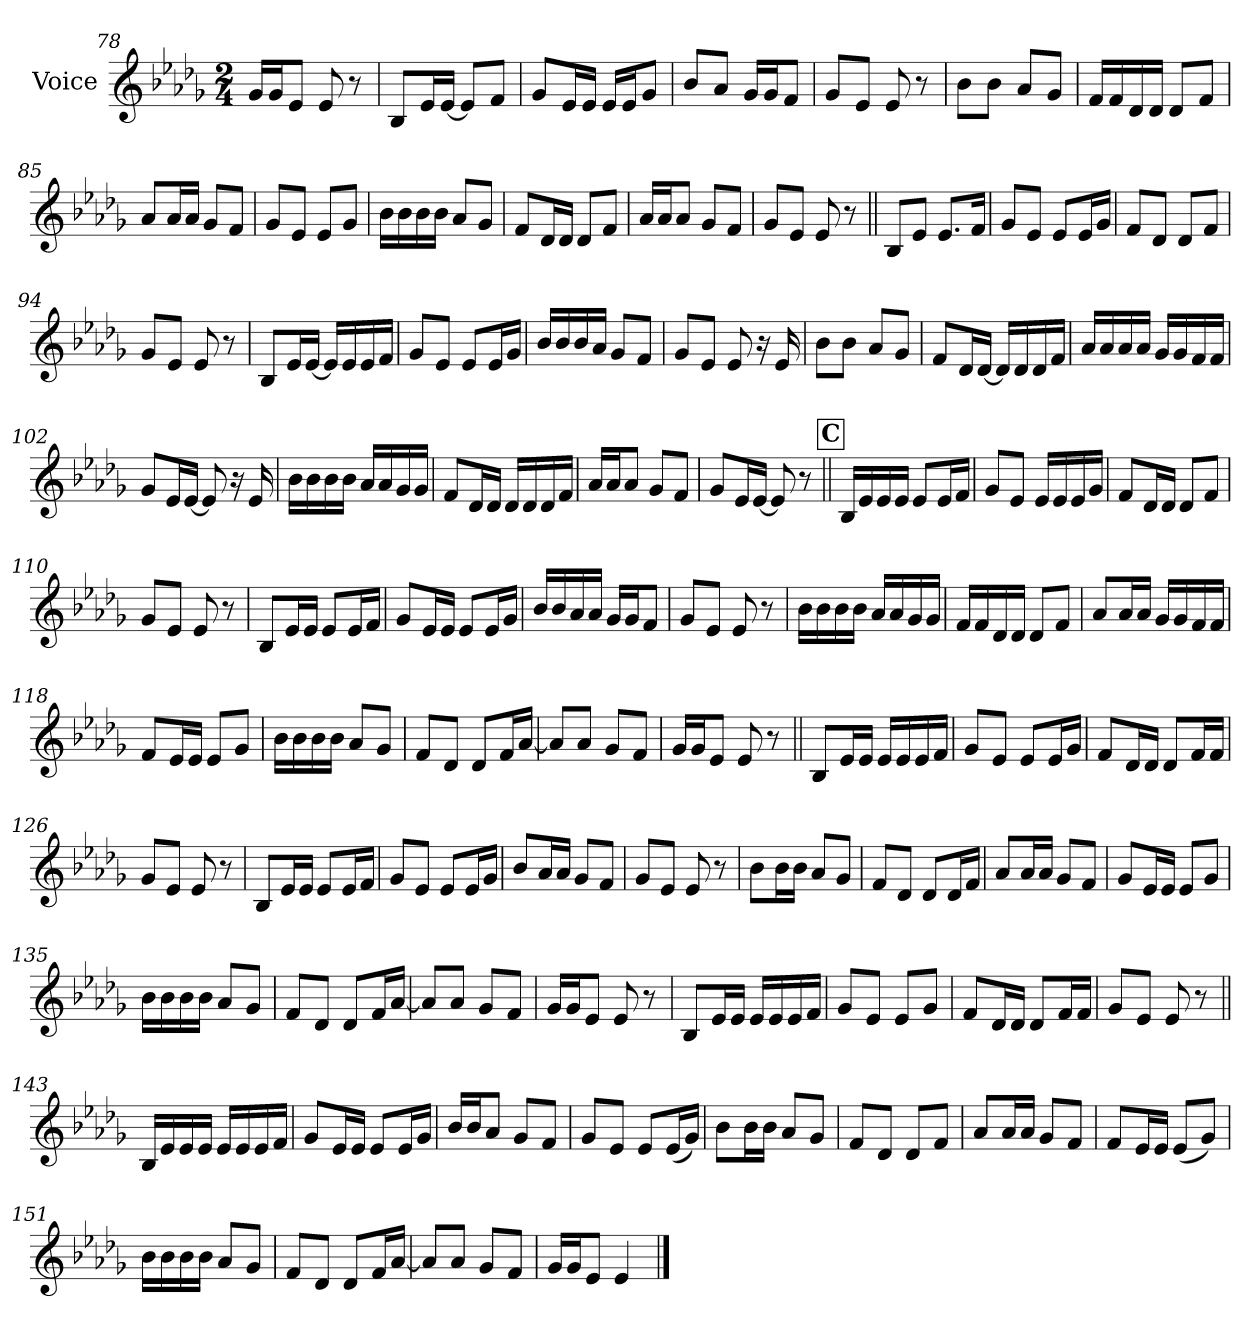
**kern
*part1
*staff1
*I"Voice
*I'Vc.
*clefG2
*k[b-e-a-d-g-]
*M2/4
=78
16g-LL
16g-J
8e-J
8e-
8r
=79
8B-L
16e-L
[16e-JJ
8e-L]
8fJ
=80
8g-L
16e-L
16e-JJ
16e-LL
16e-J
8g-J
=81
8b-L
8a-J
16g-LL
16g-J
8fJ
=82
8g-L
8e-J
8e-
8r
=83
8b-L
8b-J
8a-L
8g-J
=84
16fLL
16f
16d-
16d-JJ
8d-L
8fJ
=85
8a-L
16a-L
16a-JJ
8g-L
8fJ
=86
8g-L
8e-J
8e-L
8g-J
=87
16b-LL
16b-
16b-
16b-JJ
8a-L
8g-J
=88
8fL
16d-L
16d-JJ
8d-L
8fJ
=89
16a-LL
16a-J
8a-J
8g-L
8fJ
=90
8g-L
8e-J
8e-
8r
=91||
8B-L
8e-J
8.e-L
16fJk
=92
8g-L
8e-J
8e-L
16e-L
16g-JJ
=93
8fL
8d-J
8d-L
8fJ
=94
8g-L
8e-J
8e-
8r
=95
8B-L
16e-L
[16e-JJ
16e-LL]
16e-
16e-
16fJJ
=96
8g-L
8e-J
8e-L
16e-L
16g-JJ
=97
16b-LL
16b-
16b-
16a-JJ
8g-L
8fJ
=98
8g-L
8e-J
8e-
16r
16e-
=99
8b-L
8b-J
8a-L
8g-J
=100
8fL
16d-L
[16d-JJ
16d-LL]
16d-
16d-
16fJJ
=101
16a-LL
16a-
16a-
16a-JJ
16g-LL
16g-
16f
16fJJ
=102
8g-L
16e-L
[16e-JJ
8e-]
16r
16e-
=103
16b-LL
16b-
16b-
16b-JJ
16a-LL
16a-
16g-
16g-JJ
=104
8fL
16d-L
16d-JJ
16d-LL
16d-
16d-
16fJJ
=105
16a-LL
16a-J
8a-J
8g-L
8fJ
=106
8g-L
16e-L
[16e-JJ
8e-]
8r
!!LO:REH:place=s1:a:B:fs=14:t=C
=107||
16B-LL
16e-
16e-
16e-JJ
8e-L
16e-L
16fJJ
=108
8g-L
8e-J
16e-LL
16e-
16e-
16g-JJ
=109
8fL
16d-L
16d-JJ
8d-L
8fJ
=110
8g-L
8e-J
8e-
8r
=111
8B-L
16e-L
16e-JJ
8e-L
16e-L
16fJJ
=112
8g-L
16e-L
16e-JJ
8e-L
16e-L
16g-JJ
=113
16b-LL
16b-
16a-
16a-JJ
16g-LL
16g-J
8fJ
=114
8g-L
8e-J
8e-
8r
=115
16b-LL
16b-
16b-
16b-JJ
16a-LL
16a-
16g-
16g-JJ
=116
16fLL
16f
16d-
16d-JJ
8d-L
8fJ
=117
8a-L
16a-L
16a-JJ
16g-LL
16g-
16f
16fJJ
=118
8fL
16e-L
16e-JJ
8e-L
8g-J
=119
16b-LL
16b-
16b-
16b-JJ
8a-L
8g-J
=120
8fL
8d-J
8d-L
16fL
[16a-JJ
=121
8a-L]
8a-J
8g-L
8fJ
=122
16g-LL
16g-J
8e-J
8e-
8r
=123||
8B-L
16e-L
16e-JJ
16e-LL
16e-
16e-
16fJJ
=124
8g-L
8e-J
8e-L
16e-L
16g-JJ
=125
8fL
16d-L
16d-JJ
8d-L
16fL
16fJJ
=126
8g-L
8e-J
8e-
8r
=127
8B-L
16e-L
16e-JJ
8e-L
16e-L
16fJJ
=128
8g-L
8e-J
8e-L
16e-L
16g-JJ
=129
8b-L
16a-L
16a-JJ
8g-L
8fJ
=130
8g-L
8e-J
8e-
8r
=131
8b-L
16b-L
16b-JJ
8a-L
8g-J
=132
8fL
8d-J
8d-L
16d-L
16fJJ
=133
8a-L
16a-L
16a-JJ
8g-L
8fJ
=134
8g-L
16e-L
16e-JJ
8e-L
8g-J
=135
16b-LL
16b-
16b-
16b-JJ
8a-L
8g-J
=136
8fL
8d-J
8d-L
16fL
[16a-JJ
=137
8a-L]
8a-J
8g-L
8fJ
=138
16g-LL
16g-J
8e-J
8e-
8r
=139
8B-L
16e-L
16e-JJ
16e-LL
16e-
16e-
16fJJ
=140
8g-L
8e-J
8e-L
8g-J
=141
8fL
16d-L
16d-JJ
8d-L
16fL
16fJJ
=142
8g-L
8e-J
8e-
8r
=143||
16B-LL
16e-
16e-
16e-JJ
16e-LL
16e-
16e-
16fJJ
=144
8g-L
16e-L
16e-JJ
8e-L
16e-L
16g-JJ
=145
16b-LL
16b-J
8a-J
8g-L
8fJ
=146
8g-L
8e-J
8e-L
(<16e-L
16g-JJ)
=147
8b-L
16b-L
16b-JJ
8a-L
8g-J
=148
8fL
8d-J
8d-L
8fJ
=149
8a-L
16a-L
16a-JJ
8g-L
8fJ
=150
8fL
16e-L
16e-JJ
(<8e-L
8g-J)
=151
16b-LL
16b-
16b-
16b-JJ
8a-L
8g-J
=152
8fL
8d-J
8d-L
16fL
[16a-JJ
=153
8a-L]
8a-J
8g-L
8fJ
=154
16g-LL
16g-J
8e-J
4e-
==
*-
